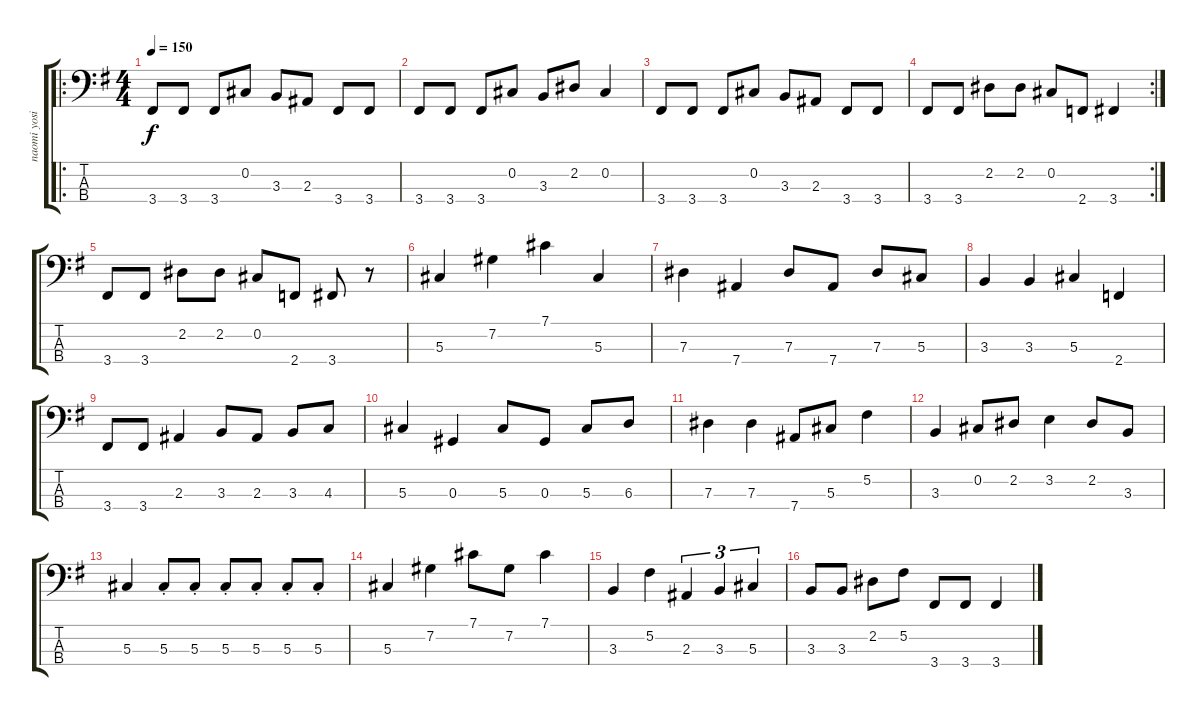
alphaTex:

\track ("naomi yosihumi - Bass" "naomi yosi") {instrument electricbasspick}
\staff {score tabs}
\tuning (Gb2 Db2 Ab1 Eb1) {hide}
\ro
\ts (4 4)
\tempo 150
\clef f4
\ks g
3.4.8{dy f} 3.4.8 3.4.8 0.2.8 3.3.8 2.3.8 3.4.8 3.4.8 |
3.4.8 3.4.8 3.4.8 0.2.8 3.3.8 2.2.8 0.2.4 |
3.4.8 3.4.8 3.4.8 0.2.8 3.3.8 2.3.8 3.4.8 3.4.8 |
\rc 2
3.4.8 3.4.8 2.2.8 2.2.8 0.2.8 2.4.8 3.4.4 |
3.4.8 3.4.8 2.2.8 2.2.8 0.2.8 2.4.8 3.4.8 r.8 |
5.3.4 7.2.4 7.1.4 5.3.4 |
7.3.4 7.4.4 7.3.8 7.4.8 7.3.8 5.3.8 |
3.3.4 3.3.4 5.3.4 2.4.4 |
3.4.8 3.4.8 2.3.4 3.3.8 2.3.8 3.3.8 4.3.8 |
5.3.4 0.3.4 5.3.8 0.3.8 5.3.8 6.3.8 |
7.3.4 7.3.4 7.4.8 5.3.8 5.2.4 |
3.3.4 0.2.8 2.2.8 3.2.4 2.2.8 3.3.8 |
5.3.4 5.3{st}.8 5.3{st}.8 5.3{st}.8 5.3{st}.8 5.3{st}.8 5.3{st}.8 |
5.3.4 7.2.4 7.1.8 7.2.8 7.1.4 |
3.3.4 5.2.4 2.3.4{tu (3 2)} 3.3.4{tu (3 2)} 5.3.4{tu (3 2)} |
3.3.8 3.3.8 2.2.8 5.2.8 3.4.8 3.4.8 3.4.4
